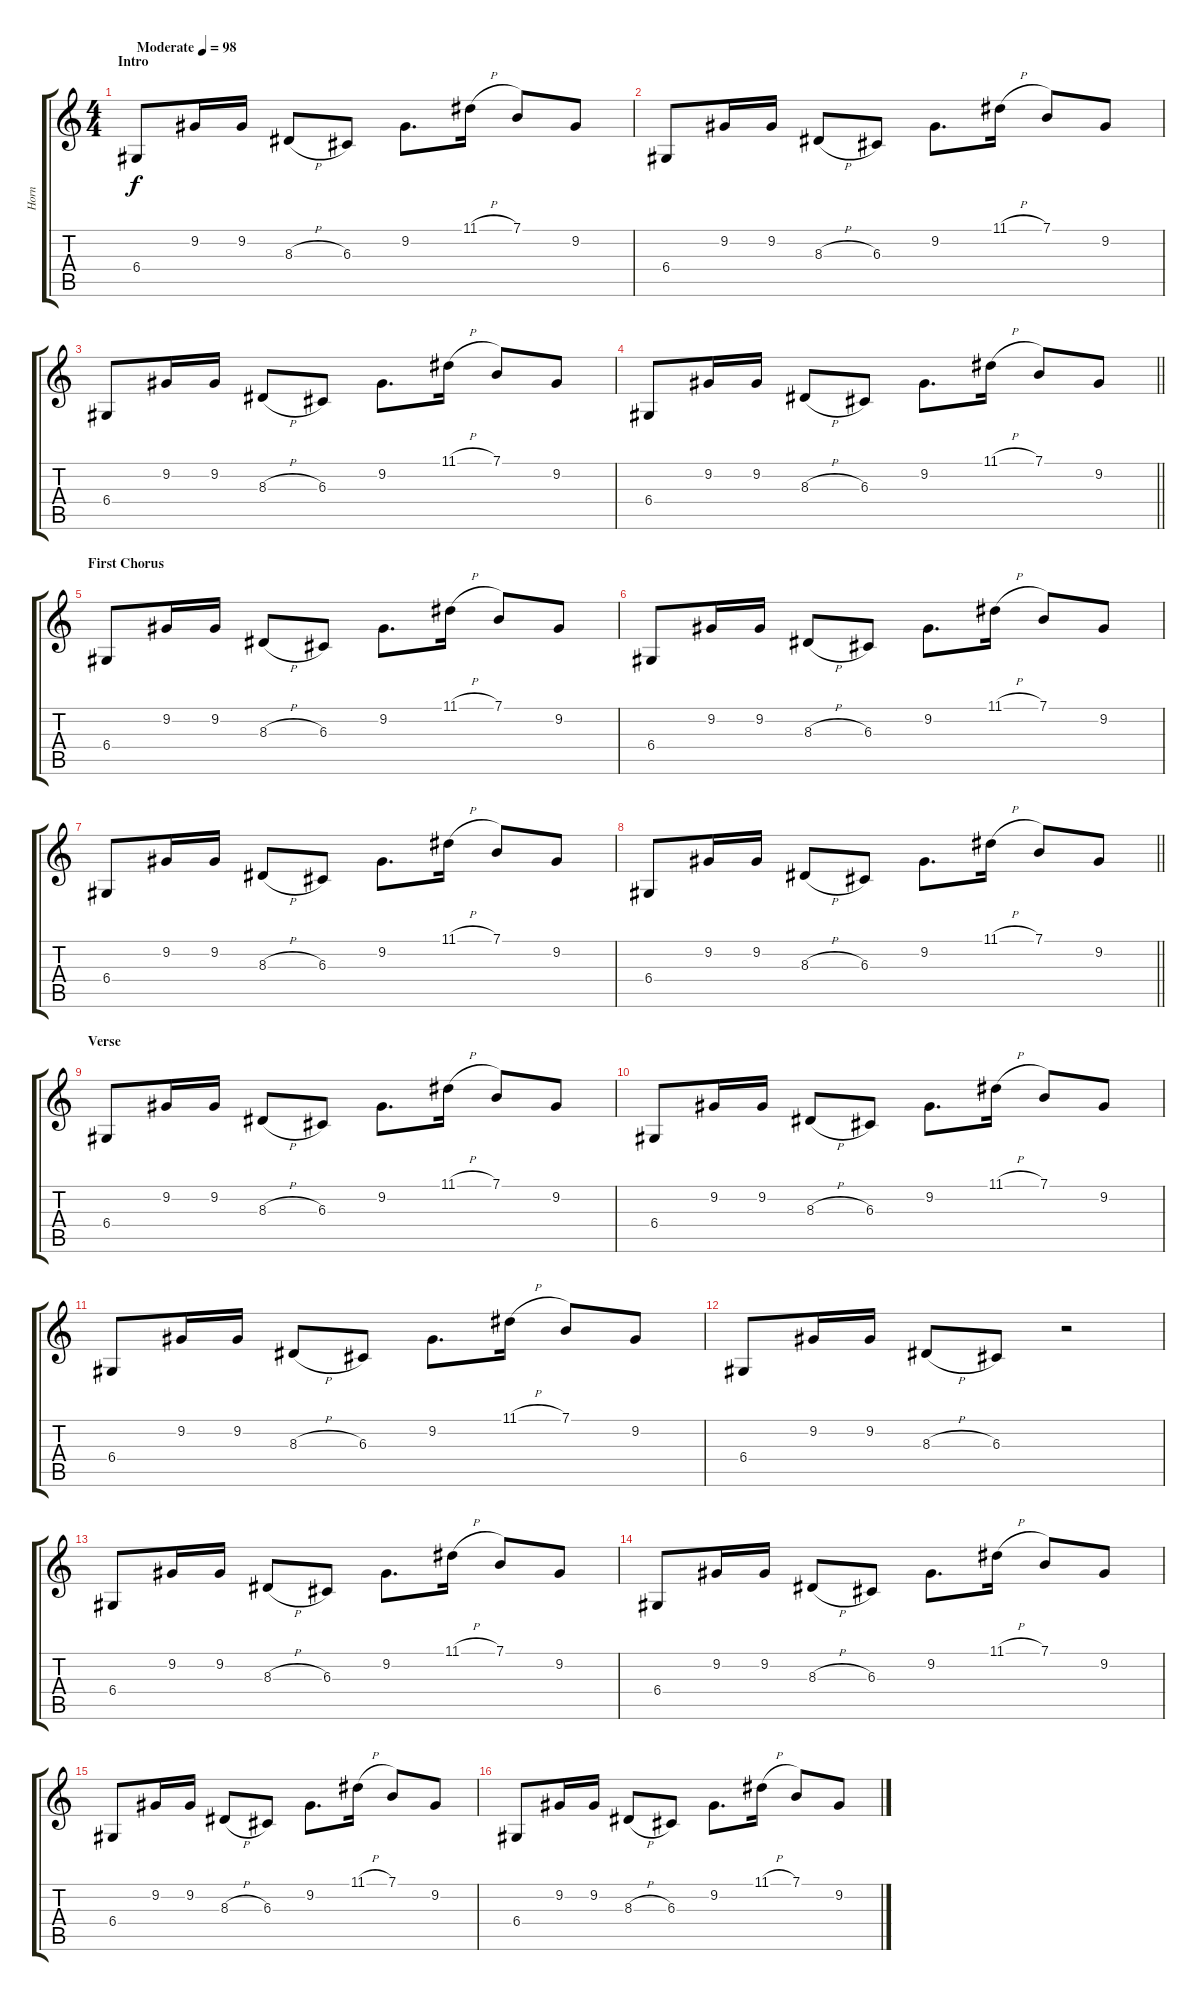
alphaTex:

\track ("Horn" "Horn") {instrument englishhorn}
\staff {score tabs}
\tuning (E4 B3 G3 D3 A2 E2) {hide}
\ts (4 4)
\section ("" "Intro")
\tempo (98 "Moderate")
\clef g2
\ks c
6.4.8{dy f instrument englishhorn} 9.2.16 9.2.16 8.3{h}.8 6.3.8 9.2.8{d} 11.1{h}.16 7.1.8 9.2.8 |
6.4.8 9.2.16 9.2.16 8.3{h}.8 6.3.8 9.2.8{d} 11.1{h}.16 7.1.8 9.2.8 |
6.4.8 9.2.16 9.2.16 8.3{h}.8 6.3.8 9.2.8{d} 11.1{h}.16 7.1.8 9.2.8 |
\barLineRight lightlight
6.4.8 9.2.16 9.2.16 8.3{h}.8 6.3.8 9.2.8{d} 11.1{h}.16 7.1.8 9.2.8 |
\section ("" "First Chorus")
6.4.8 9.2.16 9.2.16 8.3{h}.8 6.3.8 9.2.8{d} 11.1{h}.16 7.1.8 9.2.8 |
6.4.8 9.2.16 9.2.16 8.3{h}.8 6.3.8 9.2.8{d} 11.1{h}.16 7.1.8 9.2.8 |
6.4.8 9.2.16 9.2.16 8.3{h}.8 6.3.8 9.2.8{d} 11.1{h}.16 7.1.8 9.2.8 |
\barLineRight lightlight
6.4.8 9.2.16 9.2.16 8.3{h}.8 6.3.8 9.2.8{d} 11.1{h}.16 7.1.8 9.2.8 |
\section ("" "Verse")
6.4.8 9.2.16 9.2.16 8.3{h}.8 6.3.8 9.2.8{d} 11.1{h}.16 7.1.8 9.2.8 |
6.4.8 9.2.16 9.2.16 8.3{h}.8 6.3.8 9.2.8{d} 11.1{h}.16 7.1.8 9.2.8 |
6.4.8 9.2.16 9.2.16 8.3{h}.8 6.3.8 9.2.8{d} 11.1{h}.16 7.1.8 9.2.8 |
6.4.8 9.2.16 9.2.16 8.3{h}.8 6.3.8 r.2 |
6.4.8 9.2.16 9.2.16 8.3{h}.8 6.3.8 9.2.8{d} 11.1{h}.16 7.1.8 9.2.8 |
6.4.8 9.2.16 9.2.16 8.3{h}.8 6.3.8 9.2.8{d} 11.1{h}.16 7.1.8 9.2.8 |
6.4.8 9.2.16 9.2.16 8.3{h}.8 6.3.8 9.2.8{d} 11.1{h}.16 7.1.8 9.2.8 |
6.4.8 9.2.16 9.2.16 8.3{h}.8 6.3.8 9.2.8{d} 11.1{h}.16 7.1.8 9.2.8
